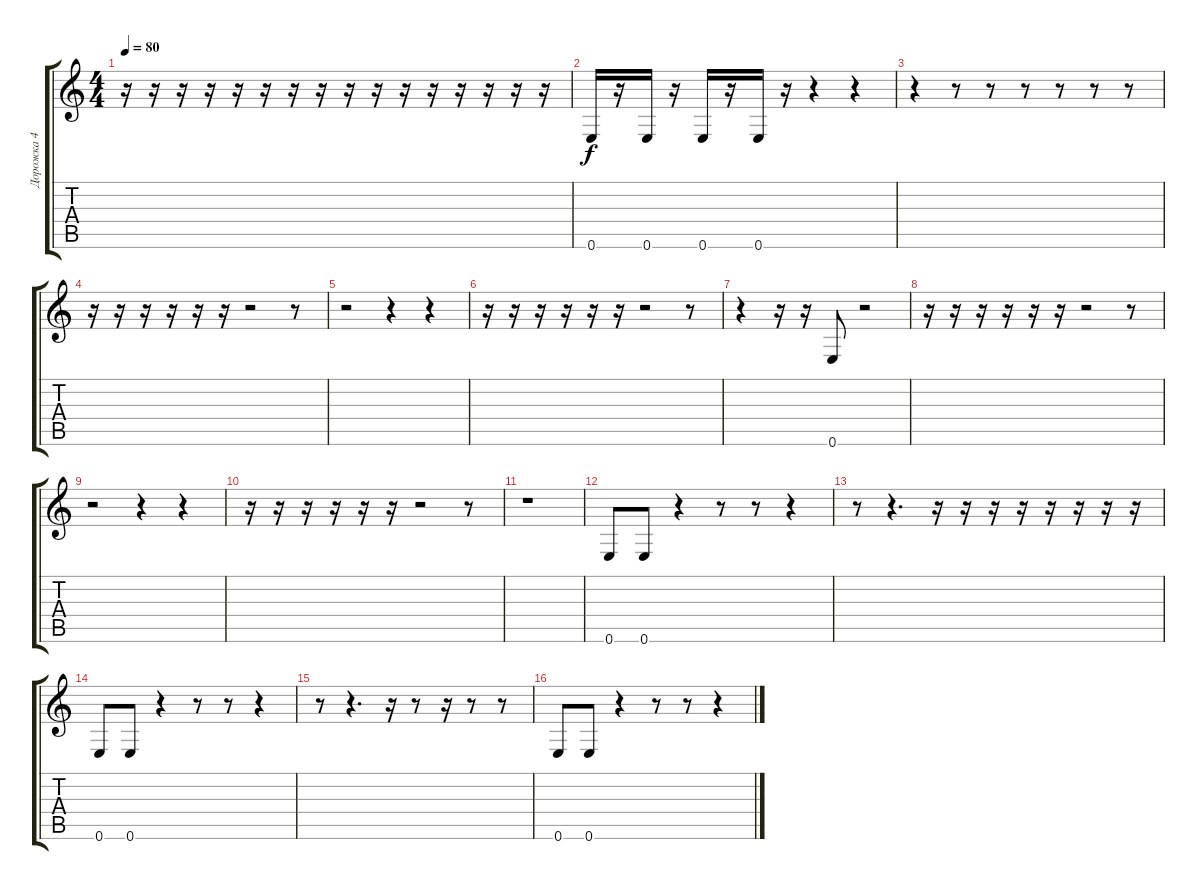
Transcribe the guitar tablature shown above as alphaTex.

\track ("Дорожка 4" "Дорожка 4") {instrument electricbassfinger}
\staff {score tabs}
\tuning (E4 B3 G3 D3 A2 E2) {hide}
\ts (4 4)
\tempo 80
\clef g2
\ks c
r.16{dy f} r.16 r.16 r.16 r.16 r.16 r.16 r.16 r.16 r.16 r.16 r.16 r.16 r.16 r.16 r.16 |
0.6.16 r.16 0.6.16 r.16 0.6.16 r.16 0.6.16 r.16 r.4 r.4 |
r.4 r.8 r.8 r.8 r.8 r.8 r.8 |
r.16 r.16 r.16 r.16 r.16 r.16 r.2 r.8 |
r.2 r.4 r.4 |
r.16 r.16 r.16 r.16 r.16 r.16 r.2 r.8 |
r.4 r.16 r.16 0.6.8 r.2 |
r.16 r.16 r.16 r.16 r.16 r.16 r.2 r.8 |
r.2 r.4 r.4 |
r.16 r.16 r.16 r.16 r.16 r.16 r.2 r.8 |
r.1 |
0.6.8 0.6.8 r.4 r.8 r.8 r.4 |
r.8 r.4{d} r.16 r.16 r.16 r.16 r.16 r.16 r.16 r.16 |
0.6.8 0.6.8 r.4 r.8 r.8 r.4 |
r.8 r.4{d} r.16 r.8 r.16 r.8 r.8 |
0.6.8 0.6.8 r.4 r.8 r.8 r.4
